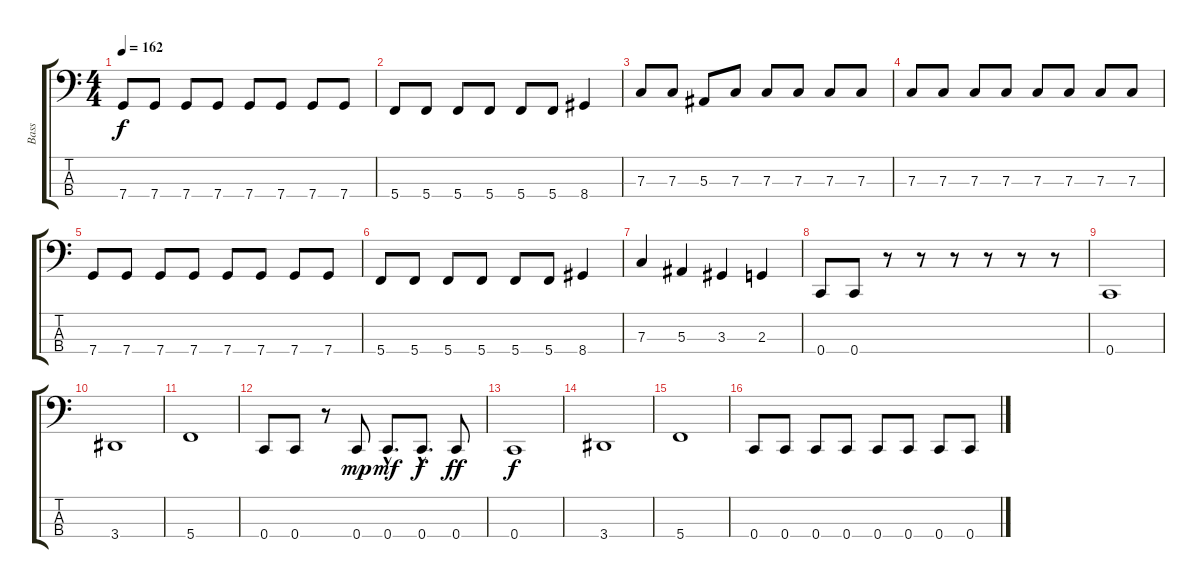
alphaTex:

\track ("Bass" "Bass") {instrument electricbasspick}
\staff {score tabs}
\tuning (Eb2 Bb1 F1 C1) {hide}
\ts (4 4)
\tempo 162
\clef f4
\ks c
7.4.8{dy f} 7.4.8 7.4.8 7.4.8 7.4.8 7.4.8 7.4.8 7.4.8 |
5.4.8 5.4.8 5.4.8 5.4.8 5.4.8 5.4.8 8.4.4 |
7.3.8 7.3.8 5.3.8 7.3.8 7.3.8 7.3.8 7.3.8 7.3.8 |
7.3.8 7.3.8 7.3.8 7.3.8 7.3.8 7.3.8 7.3.8 7.3.8 |
7.4.8 7.4.8 7.4.8 7.4.8 7.4.8 7.4.8 7.4.8 7.4.8 |
5.4.8 5.4.8 5.4.8 5.4.8 5.4.8 5.4.8 8.4.4 |
7.3.4 5.3.4 3.3.4 2.3.4 |
0.4.8 0.4.8 r.8 r.8 r.8 r.8 r.8 r.8 |
0.4.1 |
3.4.1 |
5.4.1 |
0.4.8 0.4.8 r.8 0.4.8{dy mp} 0.4{hac}.8{d dy mf} 0.4{hac}.8{d dy f} 0.4.8{dy ff} |
0.4.1{dy f} |
3.4.1 |
5.4.1 |
0.4.8 0.4.8 0.4.8 0.4.8 0.4.8 0.4.8 0.4.8 0.4.8
